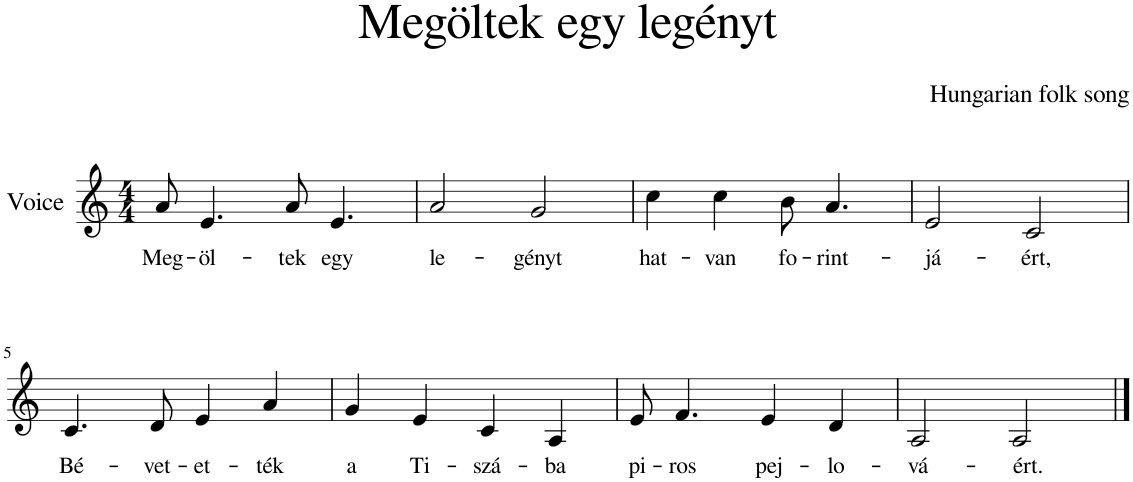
**kern	**text
*part1	*part1
*staff1	*staff1
*I"Voice	*
*clefG2	*
*k[]	*
*M4/4	*
=1	=1
!	!LO:LY:b
8a/	Meg-
!	!LO:LY:b
4.e/	-öl-
!	!LO:LY:b
8a/	-tek
!	!LO:LY:b
4.e/	egy
=2	=2
!	!LO:LY:b
2a/	le-
!	!LO:LY:b
2g/	-gényt
=3	=3
!	!LO:LY:b
4cc\	hat-
!	!LO:LY:b
4cc\	-van
!	!LO:LY:b
8b\	fo-
!	!LO:LY:b
4.a/	-rint-
=4	=4
!	!LO:LY:b
2e/	-já-
!	!LO:LY:b
2c/	-ért,
!!LO:LB:g=z
=5	=5
!	!LO:LY:b
4.c/	Bé-
!	!LO:LY:b
8d/	-vet-
!	!LO:LY:b
4e/	-et-
!	!LO:LY:b
4a/	-ték
=6	=6
!	!LO:LY:b
4g/	a
!	!LO:LY:b
4e/	Ti-
!	!LO:LY:b
4c/	-szá-
!	!LO:LY:b
4A/	-ba
=7	=7
!	!LO:LY:b
8e/	pi-
!	!LO:LY:b
4.f/	-ros
!	!LO:LY:b
4e/	pej-
!	!LO:LY:b
4d/	-lo-
=8	=8
!	!LO:LY:b
2A/	-vá-
!	!LO:LY:b
2A/	-ért.-
==	==
*-	*-
